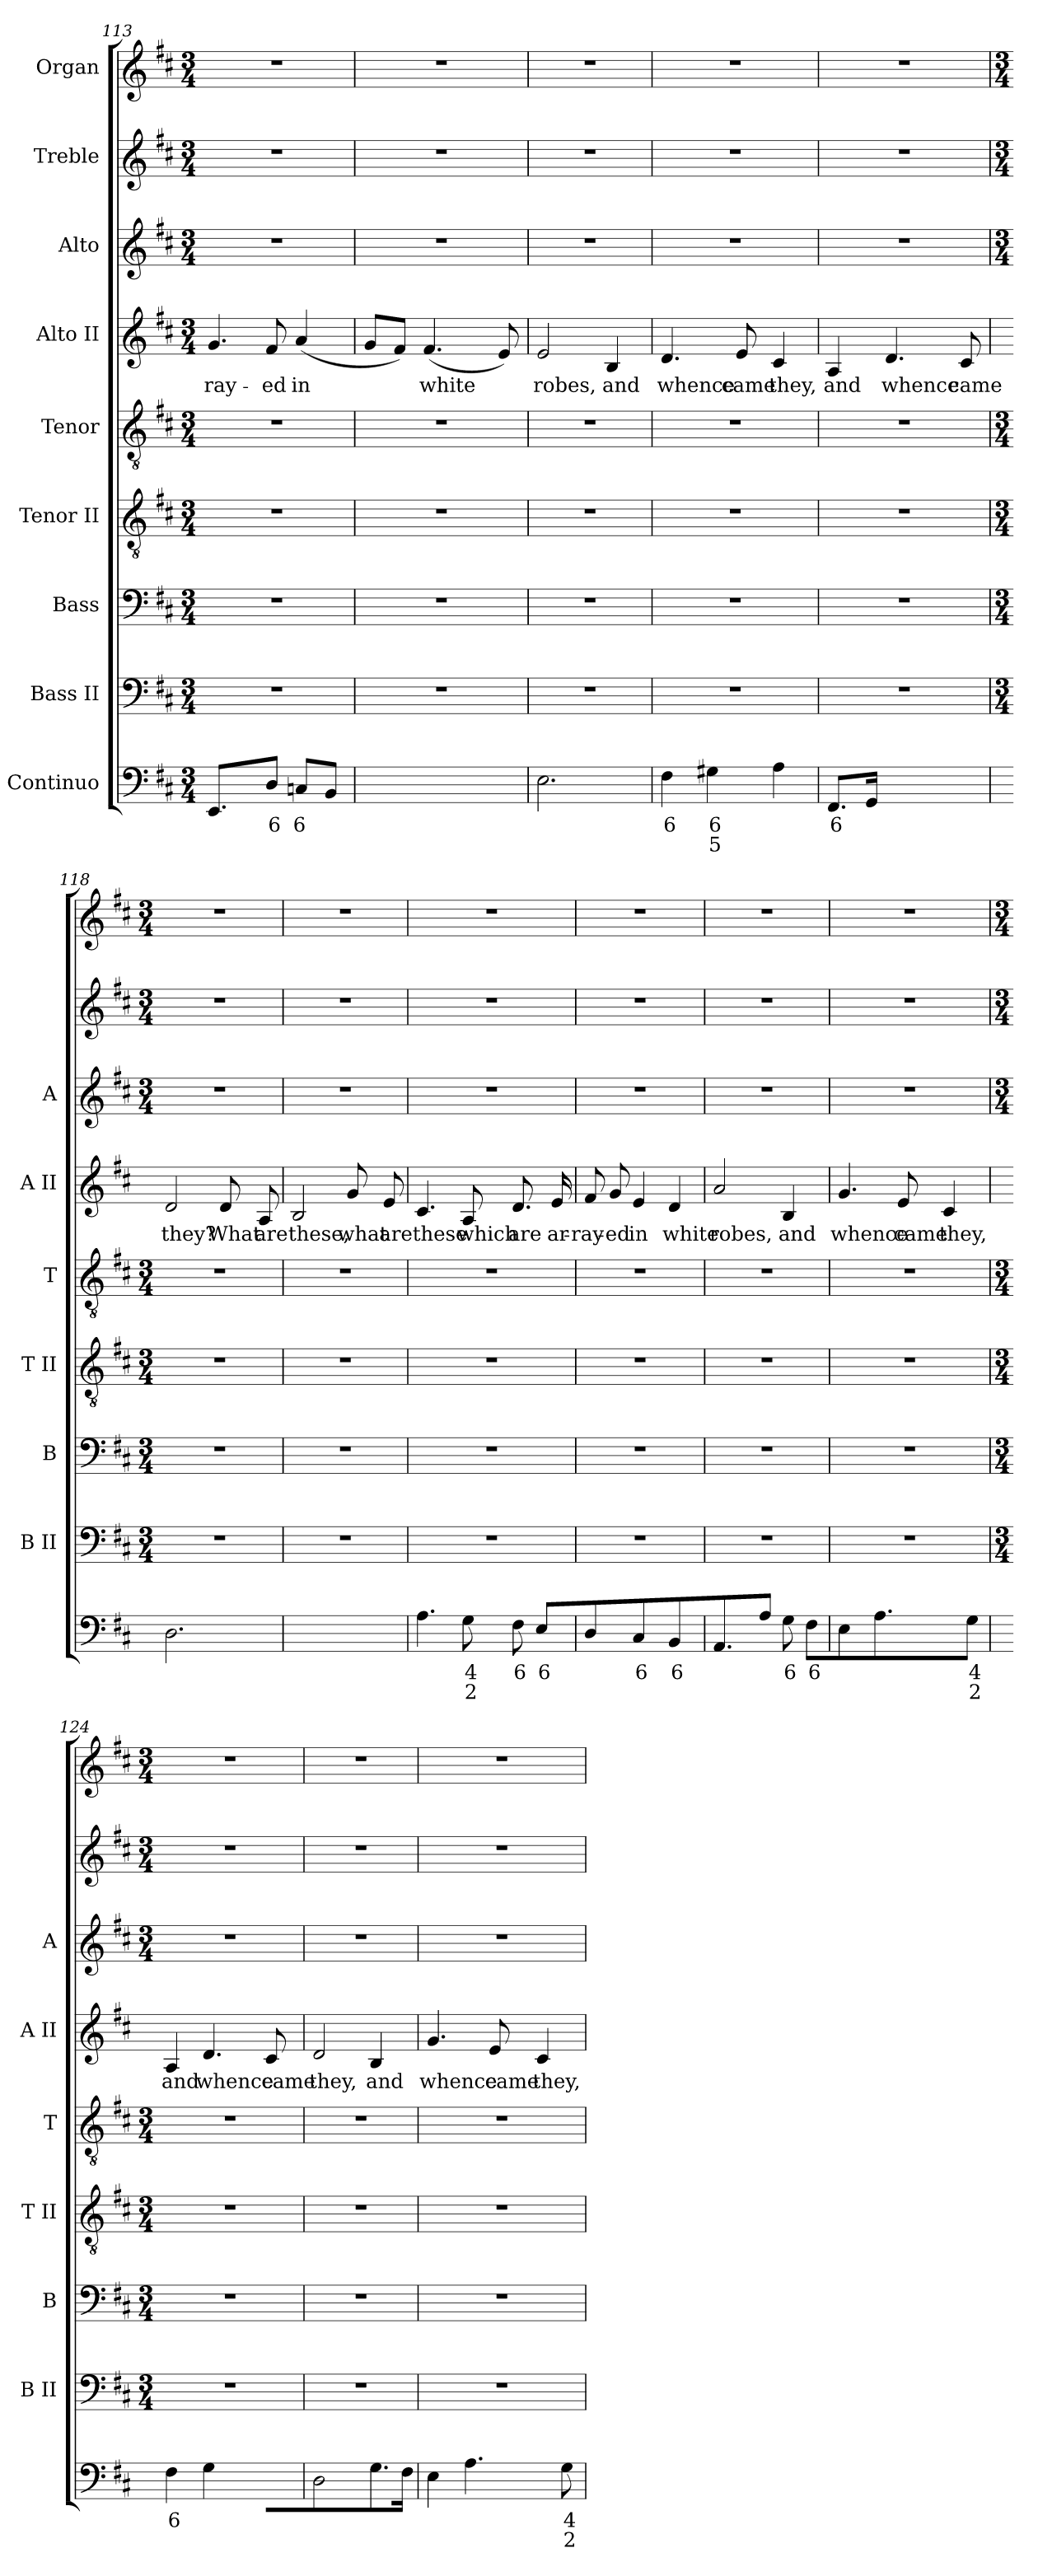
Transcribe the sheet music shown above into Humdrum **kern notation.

**kern	**text	**text	**kern	**kern	**kern	**kern	**kern	**text	**kern	**kern	**kern
*part9	*part9	*part9	*part8	*part7	*part6	*part5	*part4	*part4	*part3	*part2	*part1
*staff9	*staff9	*staff9	*staff8	*staff7	*staff6	*staff5	*staff4	*staff4	*staff3	*staff2	*staff1
*I"Continuo	*	*	*I"Bass II	*I"Bass	*I"Tenor II	*I"Tenor	*I"Alto II	*	*I"Alto	*I"Treble	*I"Organ
*	*	*	*I'B II	*I'B	*I'T II	*I'T	*I'A II	*	*I'A	*	*
*clefF4	*	*	*clefF4	*clefF4	*clefGv2	*clefGv2	*clefG2	*	*clefG2	*clefG2	*clefG2
*k[f#c#]	*	*	*k[f#c#]	*k[f#c#]	*k[f#c#]	*k[f#c#]	*k[f#c#]	*	*k[f#c#]	*k[f#c#]	*k[f#c#]
*D:	*	*	*D:	*D:	*D:	*D:	*D:	*	*D:	*D:	*D:
*M3/4	*	*	*M3/4	*M3/4	*M3/4	*M3/4	*M3/4	*	*M3/4	*M3/4	*M3/4
=113	=113	=113	=113	=113	=113	=113	=113	=113	=113	=113	=113
!	!	!	!	!	!	!	!	!LO:LY:b	!	!	!
4.EE	.	.	2.r	2.r	2.r	2.r	4.g	-ray-	2.r	2.r	2.r
!	!LO:LY:b	!	!	!	!	!	!	!LO:LY:b	!	!	!
8D/J	6	.	.	.	.	.	8f#	-ed	.	.	.
!	!LO:LY:b	!	!	!	!	!	!	!LO:LY:b	!	!	!
8CnL	6	.	.	.	.	.	(<4a	in	.	.	.
8BBJ	.	.	.	.	.	.	.	.	.	.	.
=114	=114	=114	=114	=114	=114	=114	=114	=114	=114	=114	=114
!	!LO:LY:b	!LO:LY:b	!	!	!	!	!	!	!	!	!
[8AAyy	7	3	2.r	2.r	2.r	2.r	8gL	.	2.r	2.r	2.r
!	!LO:LY:b	!	!	!	!	!	!	!	!	!	!
8AAyy]	6	.	.	.	.	.	8f#J)	.	.	.	.
!	!LO:LY:b	!	!	!	!	!	!	!LO:LY:b	!	!	!
[4BByy	4	.	.	.	.	.	(<4.f#	white	.	.	.
!	!LO:LY:b	!	!	!	!	!	!	!	!	!	!
4BByy]	3	.	.	.	.	.	.	.	.	.	.
.	.	.	.	.	.	.	8e)	.	.	.	.
=115	=115	=115	=115	=115	=115	=115	=115	=115	=115	=115	=115
!	!	!	!	!	!	!	!	!LO:LY:b	!	!	!
2.E	.	.	2.r	2.r	2.r	2.r	2e	robes,	2.r	2.r	2.r
!	!	!	!	!	!	!	!	!LO:LY:b	!	!	!
.	.	.	.	.	.	.	4B	and	.	.	.
=116	=116	=116	=116	=116	=116	=116	=116	=116	=116	=116	=116
!	!LO:LY:b	!	!	!	!	!	!	!LO:LY:b	!	!	!
4F#	6	.	2.r	2.r	2.r	2.r	4.d	whence	2.r	2.r	2.r
!	!LO:LY:b	!LO:LY:b	!	!	!	!	!	!	!	!	!
4G#X	6	5	.	.	.	.	.	.	.	.	.
!	!	!	!	!	!	!	!	!LO:LY:b	!	!	!
.	.	.	.	.	.	.	8e	came	.	.	.
!	!	!	!	!	!	!	!	!LO:LY:b	!	!	!
4A	.	.	.	.	.	.	4c#	they,	.	.	.
=117	=117	=117	=117	=117	=117	=117	=117	=117	=117	=117	=117
!	!LO:LY:b	!	!	!	!	!	!	!LO:LY:b	!	!	!
8.FF#L	6	.	2.r	2.r	2.r	2.r	4A	and	2.r	2.r	2.r
16GGJ	.	.	.	.	.	.	.	.	.	.	.
!	!LO:LY:b	!	!	!	!	!	!	!LO:LY:b	!	!	!
[4AAyy	4	.	.	.	.	.	4.d	whence	.	.	.
!	!LO:LY:b	!	!	!	!	!	!	!	!	!	!
4AAyy]	3	.	.	.	.	.	.	.	.	.	.
!	!	!	!	!	!	!	!	!LO:LY:b	!	!	!
.	.	.	.	.	.	.	8c#	came	.	.	.
!!LO:LB:g=z
=118	=118	=118	=118	=118	=118	=118	=118	=118	=118	=118	=118
*	*	*	*M3/4	*M3/4	*M3/4	*M3/4	*	*	*M3/4	*M3/4	*M3/4
!	!	!	!	!	!	!	!	!LO:LY:b	!	!	!
2.D	.	.	2.r	2.r	2.r	2.r	2d	they?	2.r	2.r	2.r
!	!	!	!	!	!	!	!	!LO:LY:b	!	!	!
.	.	.	.	.	.	.	8d	What	.	.	.
!	!	!	!	!	!	!	!	!LO:LY:b	!	!	!
.	.	.	.	.	.	.	8A	are	.	.	.
=119	=119	=119	=119	=119	=119	=119	=119	=119	=119	=119	=119
!	!	!	!	!	!	!	!	!LO:LY:b	!	!	!
[2Gyy	.	.	2.r	2.r	2.r	2.r	2B	these,	2.r	2.r	2.r
!	!LO:LY:b	!	!	!	!	!	!	!LO:LY:b	!	!	!
4Gyy]	6	.	.	.	.	.	8g	what	.	.	.
!	!	!	!	!	!	!	!	!LO:LY:b	!	!	!
.	.	.	.	.	.	.	8e	are	.	.	.
=120	=120	=120	=120	=120	=120	=120	=120	=120	=120	=120	=120
!	!	!	!	!	!	!	!	!LO:LY:b	!	!	!
4.A	.	.	2.r	2.r	2.r	2.r	4.c#	these	2.r	2.r	2.r
!	!LO:LY:b	!LO:LY:b	!	!	!	!	!	!LO:LY:b	!	!	!
8G	4	2	.	.	.	.	8A	which	.	.	.
!	!LO:LY:b	!	!	!	!	!	!	!LO:LY:b	!	!	!
8F#	6	.	.	.	.	.	8.d	are	.	.	.
!	!LO:LY:b	!	!	!	!	!	!	!	!	!	!
8EL	6	.	.	.	.	.	.	.	.	.	.
!	!	!	!	!	!	!	!	!LO:LY:b	!	!	!
.	.	.	.	.	.	.	16e	ar-	.	.	.
=121	=121	=121	=121	=121	=121	=121	=121	=121	=121	=121	=121
!	!	!	!	!	!	!	!	!LO:LY:b	!	!	!
4D/	.	.	2.r	2.r	2.r	2.r	8f#	-ray-	2.r	2.r	2.r
!	!	!	!	!	!	!	!	!LO:LY:b	!	!	!
.	.	.	.	.	.	.	8g	-ed	.	.	.
!	!LO:LY:b	!	!	!	!	!	!	!LO:LY:b	!	!	!
4C#	6	.	.	.	.	.	4e	in	.	.	.
!	!LO:LY:b	!	!	!	!	!	!	!LO:LY:b	!	!	!
4BB	6	.	.	.	.	.	4d	white	.	.	.
=122	=122	=122	=122	=122	=122	=122	=122	=122	=122	=122	=122
!	!	!	!	!	!	!	!	!LO:LY:b	!	!	!
4.AA	.	.	2.r	2.r	2.r	2.r	2a	robes,	2.r	2.r	2.r
8AJ	.	.	.	.	.	.	.	.	.	.	.
!	!LO:LY:b	!	!	!	!	!	!	!LO:LY:b	!	!	!
8G	6	.	.	.	.	.	4B	and	.	.	.
!	!LO:LY:b	!	!	!	!	!	!	!	!	!	!
8F#L	6	.	.	.	.	.	.	.	.	.	.
=123	=123	=123	=123	=123	=123	=123	=123	=123	=123	=123	=123
!	!	!	!	!	!	!	!	!LO:LY:b	!	!	!
4E	.	.	2.r	2.r	2.r	2.r	4.g	whence	2.r	2.r	2.r
4.A	.	.	.	.	.	.	.	.	.	.	.
!	!	!	!	!	!	!	!	!LO:LY:b	!	!	!
.	.	.	.	.	.	.	8e	came	.	.	.
!	!	!	!	!	!	!	!	!LO:LY:b	!	!	!
.	.	.	.	.	.	.	4c#	they,	.	.	.
!	!LO:LY:b	!LO:LY:b	!	!	!	!	!	!	!	!	!
8GJ	4	2	.	.	.	.	.	.	.	.	.
!!LO:LB:g=z
=124	=124	=124	=124	=124	=124	=124	=124	=124	=124	=124	=124
*	*	*	*M3/4	*M3/4	*M3/4	*M3/4	*	*	*M3/4	*M3/4	*M3/4
!	!LO:LY:b	!	!	!	!	!	!	!LO:LY:b	!	!	!
4F#	6	.	2.r	2.r	2.r	2.r	4A	and	2.r	2.r	2.r
!	!	!	!	!	!	!	!	!LO:LY:b	!	!	!
4G	.	.	.	.	.	.	4.d	whence	.	.	.
!	!LO:LY:b	!	!	!	!	!	!	!	!	!	!
[8Ayy	4	.	.	.	.	.	.	.	.	.	.
!	!LO:LY:b	!	!	!	!	!	!	!LO:LY:b	!	!	!
8ALyy]	3	.	.	.	.	.	8c#	came	.	.	.
=125	=125	=125	=125	=125	=125	=125	=125	=125	=125	=125	=125
!	!	!	!	!	!	!	!	!LO:LY:b	!	!	!
2D	.	.	2.r	2.r	2.r	2.r	2d	they,	2.r	2.r	2.r
!	!	!	!	!	!	!	!	!LO:LY:b	!	!	!
8.G	.	.	.	.	.	.	4B	and	.	.	.
16F#J	.	.	.	.	.	.	.	.	.	.	.
=126	=126	=126	=126	=126	=126	=126	=126	=126	=126	=126	=126
!	!	!	!	!	!	!	!	!LO:LY:b	!	!	!
4E	.	.	2.r	2.r	2.r	2.r	4.g	whence	2.r	2.r	2.r
4.A	.	.	.	.	.	.	.	.	.	.	.
!	!	!	!	!	!	!	!	!LO:LY:b	!	!	!
.	.	.	.	.	.	.	8e	came	.	.	.
!	!	!	!	!	!	!	!	!LO:LY:b	!	!	!
.	.	.	.	.	.	.	4c#	they,	.	.	.
!	!LO:LY:b	!LO:LY:b	!	!	!	!	!	!	!	!	!
8G	4	2	.	.	.	.	.	.	.	.	.
=	=	=	=	=	=	=	=	=	=	=	=
*-	*-	*-	*-	*-	*-	*-	*-	*-	*-	*-	*-
